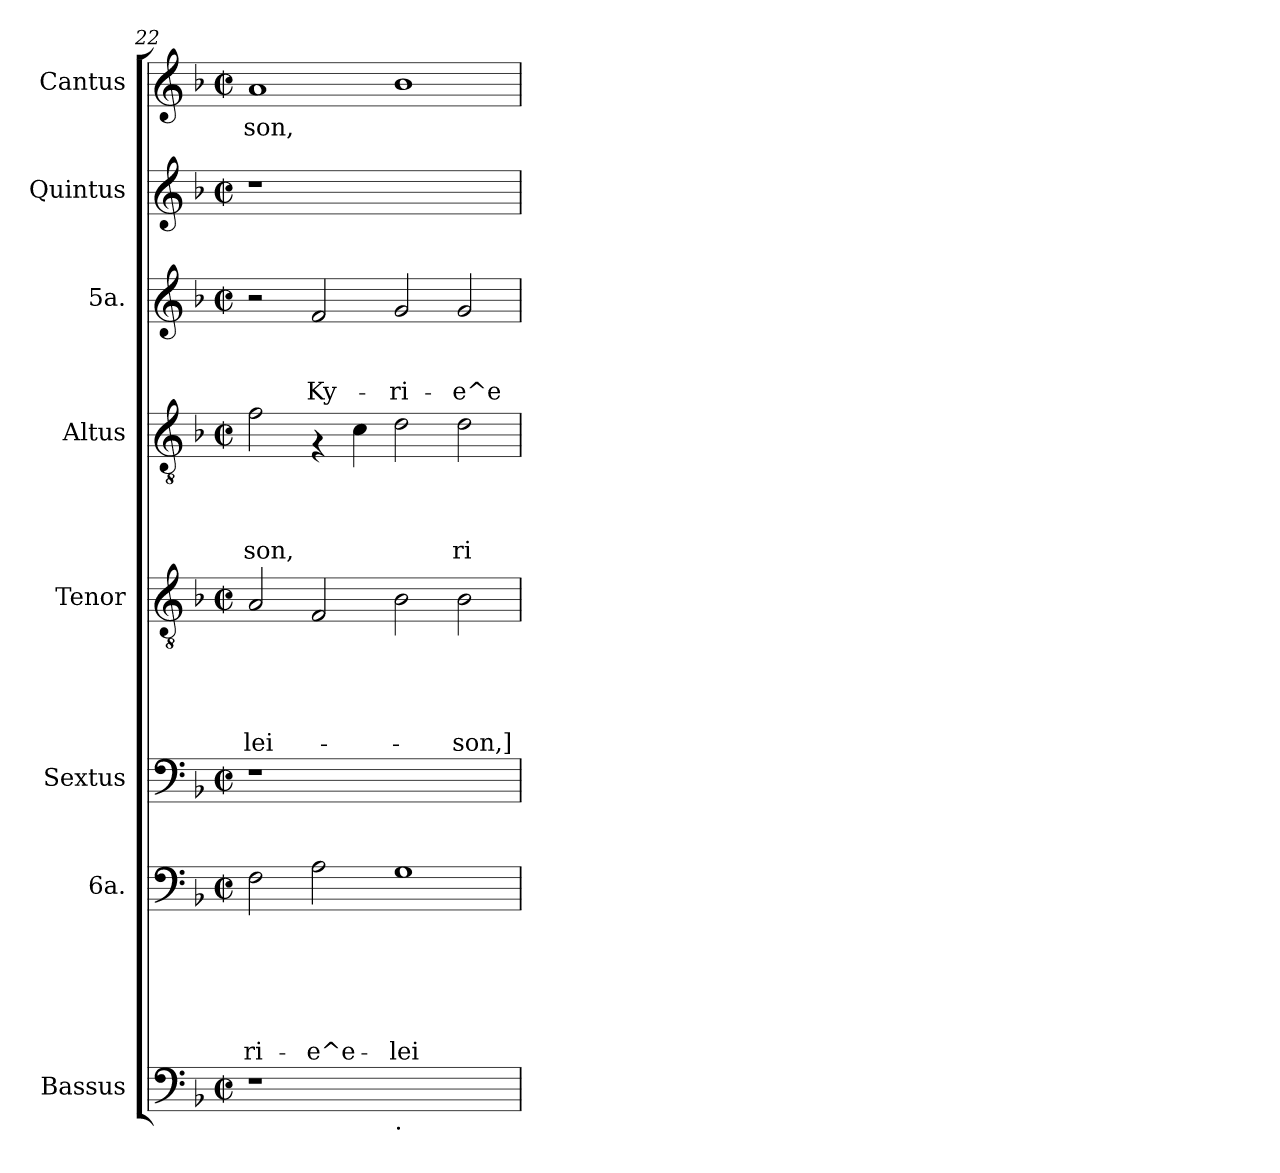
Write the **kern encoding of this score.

**kern	**kern	**text	**text	**text	**text	**text	**text	**kern	**kern	**text	**text	**text	**text	**text	**kern	**text	**text	**text	**text	**kern	**text	**text	**text	**kern	**kern	**text
*part8	*part7	*part7	*part7	*part7	*part7	*part7	*part7	*part6	*part5	*part5	*part5	*part5	*part5	*part5	*part4	*part4	*part4	*part4	*part4	*part3	*part3	*part3	*part3	*part2	*part1	*part1
*staff8	*staff7	*staff7	*staff7	*staff7	*staff7	*staff7	*staff7	*staff6	*staff5	*staff5	*staff5	*staff5	*staff5	*staff5	*staff4	*staff4	*staff4	*staff4	*staff4	*staff3	*staff3	*staff3	*staff3	*staff2	*staff1	*staff1
*I"Bassus	*I"6a.	*	*	*	*	*	*	*I"Sextus	*I"Tenor	*	*	*	*	*	*I"Altus	*	*	*	*	*I"5a.	*	*	*	*I"Quintus	*I"Cantus	*
*I'B.	*I'6a.	*	*	*	*	*	*	*	*I'T.	*	*	*	*	*	*I'A.	*	*	*	*	*I'5a.	*	*	*	*	*I'C.	*
*clefF4	*clefF4	*	*	*	*	*	*	*clefF4	*clefGv2	*	*	*	*	*	*clefGv2	*	*	*	*	*clefG2	*	*	*	*clefG2	*clefG2	*
*k[b-]	*k[b-]	*	*	*	*	*	*	*k[b-]	*k[b-]	*	*	*	*	*	*k[b-]	*	*	*	*	*k[b-]	*	*	*	*k[b-]	*k[b-]	*
*F:	*F:	*	*	*	*	*	*	*F:	*F:	*	*	*	*	*	*F:	*	*	*	*	*F:	*	*	*	*F:	*F:	*
*M2/2	*M2/2	*	*	*	*	*	*	*M2/2	*M2/2	*	*	*	*	*	*M2/2	*	*	*	*	*M2/2	*	*	*	*M2/2	*M2/2	*
*met(c|)	*met(c|)	*	*	*	*	*	*	*met(c|)	*met(c|)	*	*	*	*	*	*met(c|)	*	*	*	*	*met(c|)	*	*	*	*met(c|)	*met(c|)	*
=22	=22	=22	=22	=22	=22	=22	=22	=22	=22	=22	=22	=22	=22	=22	=22	=22	=22	=22	=22	=22	=22	=22	=22	=22	=22	=22
!	!	!	!	!	!	!	!LO:LY:b	!	!	!	!	!	!	!LO:LY:b	!	!	!	!	!LO:LY:b	!	!	!	!	!	!	!LO:LY:b
1r	2F\	.	.	.	.	.	ri-	1r	2A/	.	.	.	.	lei-	2f\	.	.	.	-son,	2r	.	.	.	1r	1a	-son,
!	!	!	!	!	!	!	!LO:LY:b	!	!	!	!	!	!	!	!	!	!	!	!	!	!	!	!LO:LY:b	!	!	!
.	2A\	.	.	.	.	.	-e^e-	.	2F/	.	.	.	.	.	4rF	.	.	.	.	2f/	.	.	Ky-	.	.	.
.	.	.	.	.	.	.	.	.	.	.	.	.	.	.	4c\	.	.	.	.	.	.	.	.	.	.	.
!LO:TX:b:t=.	!	!	!	!	!	!	!	!	!	!	!	!	!	!	!	!	!	!	!	!	!	!	!	!	!	!
!	!	!	!	!	!	!	!LO:LY:b	!	!	!	!	!	!	!	!	!	!	!	!	!	!	!	!LO:LY:b	!	!	!
1ryy	1G	.	.	.	.	.	-lei-	1ryy	2B-\	.	.	.	.	.	2d\	.	.	.	.	2g/	.	.	-ri-	1ryy	1b-	.
!	!	!	!	!	!	!	!	!	!	!	!	!	!	!LO:LY:b	!	!	!	!	!LO:LY:b	!	!	!	!LO:LY:b	!	!	!
.	.	.	.	.	.	.	.	.	2B-\	.	.	.	.	-son,]	2d\	.	.	.	ri-	2g/	.	.	-e^e-	.	.	.
=	=	=	=	=	=	=	=	=	=	=	=	=	=	=	=	=	=	=	=	=	=	=	=	=	=	=
*-	*-	*-	*-	*-	*-	*-	*-	*-	*-	*-	*-	*-	*-	*-	*-	*-	*-	*-	*-	*-	*-	*-	*-	*-	*-	*-
